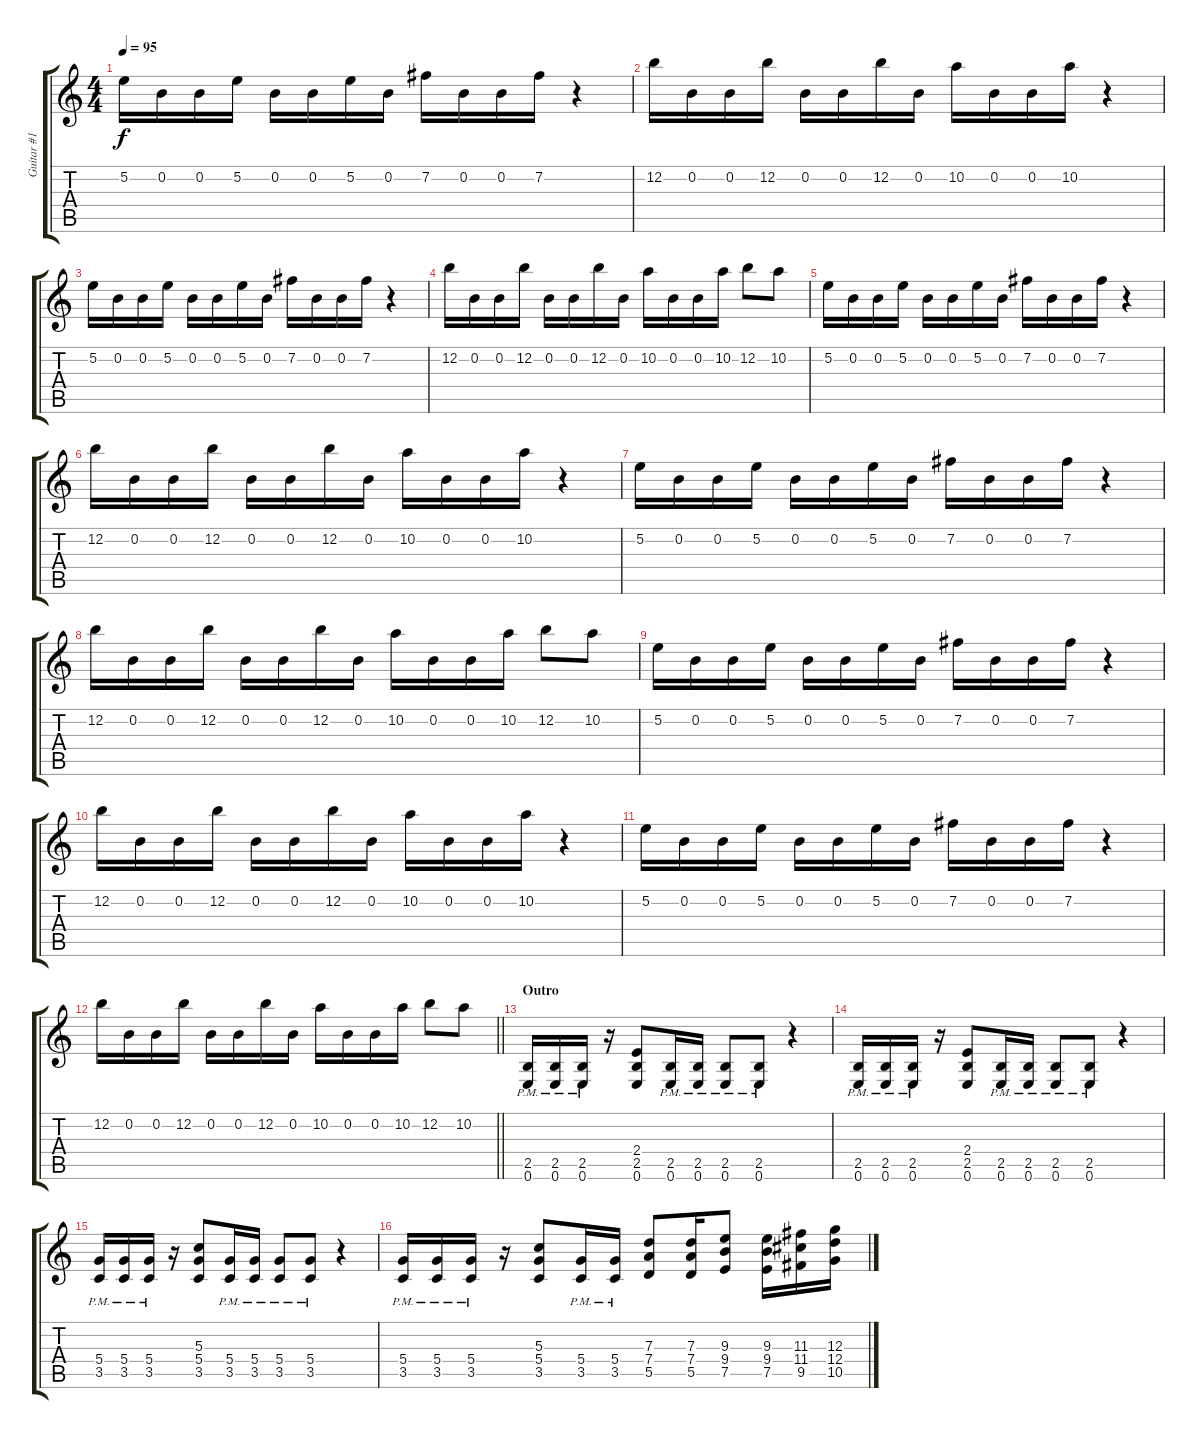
\track ("Guitar #1" "Guitar #1") {instrument overdrivenguitar}
\staff {score tabs}
\tuning (E4 B3 G3 D3 A2 E2) {hide}
\ts (4 4)
\tempo 95
\clef g2
\ks c
5.2.16{dy f} 0.2.16 0.2.16 5.2.16 0.2.16 0.2.16 5.2.16 0.2.16 7.2.16 0.2.16 0.2.16 7.2.16 r.4 |
12.2.16 0.2.16 0.2.16 12.2.16 0.2.16 0.2.16 12.2.16 0.2.16 10.2.16 0.2.16 0.2.16 10.2.16 r.4 |
5.2.16 0.2.16 0.2.16 5.2.16 0.2.16 0.2.16 5.2.16 0.2.16 7.2.16 0.2.16 0.2.16 7.2.16 r.4 |
12.2.16 0.2.16 0.2.16 12.2.16 0.2.16 0.2.16 12.2.16 0.2.16 10.2.16 0.2.16 0.2.16 10.2.16 12.2.8 10.2.8 |
5.2.16 0.2.16 0.2.16 5.2.16 0.2.16 0.2.16 5.2.16 0.2.16 7.2.16 0.2.16 0.2.16 7.2.16 r.4 |
12.2.16 0.2.16 0.2.16 12.2.16 0.2.16 0.2.16 12.2.16 0.2.16 10.2.16 0.2.16 0.2.16 10.2.16 r.4 |
5.2.16 0.2.16 0.2.16 5.2.16 0.2.16 0.2.16 5.2.16 0.2.16 7.2.16 0.2.16 0.2.16 7.2.16 r.4 |
12.2.16 0.2.16 0.2.16 12.2.16 0.2.16 0.2.16 12.2.16 0.2.16 10.2.16 0.2.16 0.2.16 10.2.16 12.2.8 10.2.8 |
5.2.16 0.2.16 0.2.16 5.2.16 0.2.16 0.2.16 5.2.16 0.2.16 7.2.16 0.2.16 0.2.16 7.2.16 r.4 |
12.2.16 0.2.16 0.2.16 12.2.16 0.2.16 0.2.16 12.2.16 0.2.16 10.2.16 0.2.16 0.2.16 10.2.16 r.4 |
5.2.16 0.2.16 0.2.16 5.2.16 0.2.16 0.2.16 5.2.16 0.2.16 7.2.16 0.2.16 0.2.16 7.2.16 r.4 |
\barLineRight lightlight
12.2.16 0.2.16 0.2.16 12.2.16 0.2.16 0.2.16 12.2.16 0.2.16 10.2.16 0.2.16 0.2.16 10.2.16 12.2.8 10.2.8 |
\section ("" "Outro")
(2.5{pm} 0.6{pm}).16 (2.5{pm} 0.6{pm}).16 (2.5{pm} 0.6{pm}).16 r.16 (2.4 2.5 0.6).8 (2.5{pm} 0.6{pm}).16 (2.5{pm} 0.6{pm}).16 (2.5{pm} 0.6{pm}).8 (2.5{pm} 0.6{pm}).8 r.4 |
(2.5{pm} 0.6{pm}).16 (2.5{pm} 0.6{pm}).16 (2.5{pm} 0.6{pm}).16 r.16 (2.4 2.5 0.6).8 (2.5{pm} 0.6{pm}).16 (2.5{pm} 0.6{pm}).16 (2.5{pm} 0.6{pm}).8 (2.5{pm} 0.6{pm}).8 r.4 |
(5.4{pm} 3.5{pm}).16 (5.4{pm} 3.5{pm}).16 (5.4{pm} 3.5{pm}).16 r.16 (5.3 5.4 3.5).8 (5.4{pm} 3.5{pm}).16 (5.4{pm} 3.5{pm}).16 (5.4{pm} 3.5{pm}).8 (5.4{pm} 3.5{pm}).8 r.4 |
(5.4{pm} 3.5{pm}).16 (5.4{pm} 3.5{pm}).16 (5.4{pm} 3.5{pm}).16 r.16 (5.3 5.4 3.5).8 (5.4{pm} 3.5{pm}).16 (5.4{pm} 3.5{pm}).16 (7.3 7.4 5.5).8 (7.3 7.4 5.5).16 (9.3 9.4 7.5).8 (9.3 9.4 7.5).16 (11.3 11.4 9.5).16 (12.3 12.4 10.5).16
